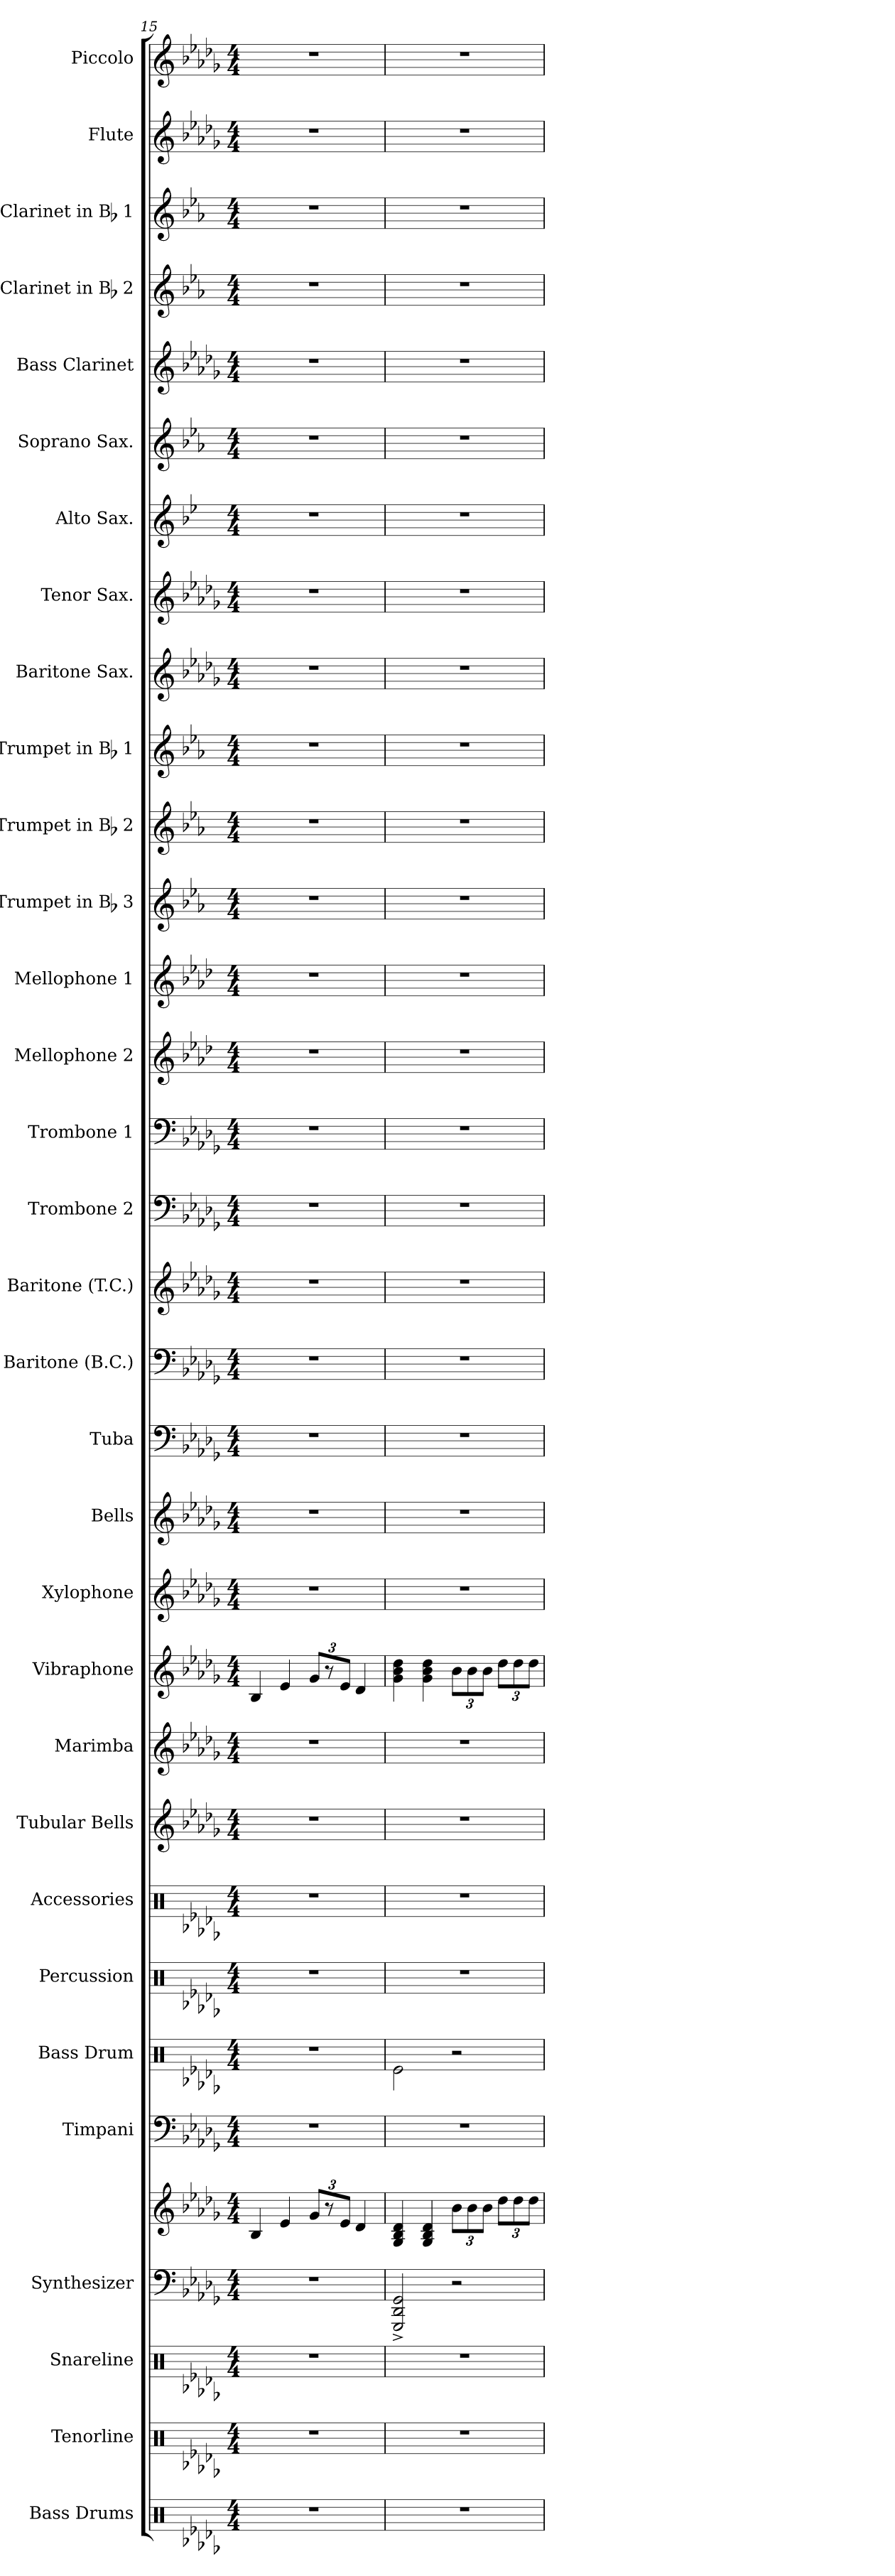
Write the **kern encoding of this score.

**kern	**kern	**kern	**kern	**kern	**kern	**kern	**kern	**kern	**kern	**kern	**kern	**kern	**kern	**kern	**kern	**kern	**kern	**kern	**kern	**kern	**kern	**kern	**kern	**kern	**kern	**kern	**kern	**kern	**kern	**kern	**kern	**kern
*part32	*part31	*part30	*part29	*part29	*part28	*part27	*part26	*part25	*part24	*part23	*part22	*part21	*part20	*part19	*part18	*part17	*part16	*part15	*part14	*part13	*part12	*part11	*part10	*part9	*part8	*part7	*part6	*part5	*part4	*part3	*part2	*part1
*staff33	*staff32	*staff31	*staff30	*staff29	*staff28	*staff27	*staff26	*staff25	*staff24	*staff23	*staff22	*staff21	*staff20	*staff19	*staff18	*staff17	*staff16	*staff15	*staff14	*staff13	*staff12	*staff11	*staff10	*staff9	*staff8	*staff7	*staff6	*staff5	*staff4	*staff3	*staff2	*staff1
*I"Bass Drums	*I"Tenorline	*I"Snareline	*I"Synthesizer	*	*I"Timpani	*I"Bass Drum	*I"Percussion	*I"Accessories	*I"Tubular Bells	*I"Marimba	*I"Vibraphone	*I"Xylophone	*I"Bells	*I"Tuba	*I"Baritone (B.C.)	*I"Baritone (T.C.)	*I"Trombone 2	*I"Trombone 1	*I"Mellophone 2	*I"Mellophone 1	*I"Trumpet in Bb 3	*I"Trumpet in Bb 2	*I"Trumpet in Bb 1	*I"Baritone Sax.	*I"Tenor Sax.	*I"Alto Sax.	*I"Soprano Sax.	*I"Bass Clarinet	*I"Clarinet in Bb 2	*I"Clarinet in Bb 1	*I"Flute	*I"Piccolo
*I'B. Dr.	*	*	*I'Synth	*	*I'Timp.	*I'B. Dr.	*I'Perc.	*I'Acc.	*I'T.B.	*I'Mrb.	*I'Vib.	*I'Xyl.	*I'Bls.	*I'Tuba	*I'Bar.	*I'Bar.	*I'Tbn. 2	*I'Tbn. 1	*I'Mello. 2	*I'Mello. 1	*	*	*	*I'B. Sx.	*I'T. Sx.	*I'A. Sx.	*I'S. Sx.	*I'B. Cl.	*	*	*I'Fl.	*I'Picc.
*clefX	*clefX	*clefX	*clefF4	*clefG2	*clefF4	*clefX	*clefX	*clefX	*clefG2	*clefG2	*clefG2	*clefG2	*clefG2	*clefF4	*clefF4	*clefG2	*clefF4	*clefF4	*clefG2	*clefG2	*clefG2	*clefG2	*clefG2	*clefG2	*clefG2	*clefG2	*clefG2	*clefG2	*clefG2	*clefG2	*clefG2	*clefG2
*	*	*	*	*	*	*	*	*	*	*	*	*	*ITrd-14c-24	*	*	*ITrd8c14	*	*	*ITrd4c7	*ITrd4c7	*ITrd1c2	*ITrd1c2	*ITrd1c2	*ITrd12c21	*ITrd8c14	*ITrd5c9	*ITrd1c2	*ITrd8c14	*ITrd1c2	*ITrd1c2	*	*ITrd-7c-12
*k[b-e-a-d-g-]	*k[b-e-a-d-g-]	*k[b-e-a-d-g-]	*k[b-e-a-d-g-]	*k[b-e-a-d-g-]	*k[b-e-a-d-g-]	*k[b-e-a-d-g-]	*k[b-e-a-d-g-]	*k[b-e-a-d-g-]	*k[b-e-a-d-g-]	*k[b-e-a-d-g-]	*k[b-e-a-d-g-]	*k[b-e-a-d-g-]	*k[b-e-a-d-g-]	*k[b-e-a-d-g-]	*k[b-e-a-d-g-]	*k[b-e-a-d-g-]	*k[b-e-a-d-g-]	*k[b-e-a-d-g-]	*k[b-e-a-d-g-]	*k[b-e-a-d-g-]	*k[b-e-a-d-g-]	*k[b-e-a-d-g-]	*k[b-e-a-d-g-]	*k[b-e-a-d-g-]	*k[b-e-a-d-g-]	*k[b-e-a-d-g-]	*k[b-e-a-d-g-]	*k[b-e-a-d-g-]	*k[b-e-a-d-g-]	*k[b-e-a-d-g-]	*k[b-e-a-d-g-]	*k[b-e-a-d-g-]
*D-:	*D-:	*D-:	*D-:	*D-:	*D-:	*D-:	*D-:	*D-:	*D-:	*D-:	*D-:	*D-:	*D-:	*D-:	*D-:	*D-:	*D-:	*D-:	*D-:	*D-:	*D-:	*D-:	*D-:	*D-:	*D-:	*D-:	*D-:	*D-:	*D-:	*D-:	*D-:	*D-:
*M4/4	*M4/4	*M4/4	*M4/4	*M4/4	*M4/4	*M4/4	*M4/4	*M4/4	*M4/4	*M4/4	*M4/4	*M4/4	*M4/4	*M4/4	*M4/4	*M4/4	*M4/4	*M4/4	*M4/4	*M4/4	*M4/4	*M4/4	*M4/4	*M4/4	*M4/4	*M4/4	*M4/4	*M4/4	*M4/4	*M4/4	*M4/4	*M4/4
=15	=15	=15	=15	=15	=15	=15	=15	=15	=15	=15	=15	=15	=15	=15	=15	=15	=15	=15	=15	=15	=15	=15	=15	=15	=15	=15	=15	=15	=15	=15	=15	=15
1r	1r	1r	1r	4B-/	1r	1r	1r	1r	1r	1r	4B-/	1r	1r	1r	1r	1r	1r	1r	1r	1r	1r	1r	1r	1r	1r	1r	1r	1r	1r	1r	1r	1r
.	.	.	.	4e-/	.	.	.	.	.	.	4e-/	.	.	.	.	.	.	.	.	.	.	.	.	.	.	.	.	.	.	.	.	.
.	.	.	.	12g-/L	.	.	.	.	.	.	12g-/L	.	.	.	.	.	.	.	.	.	.	.	.	.	.	.	.	.	.	.	.	.
.	.	.	.	12r	.	.	.	.	.	.	12r	.	.	.	.	.	.	.	.	.	.	.	.	.	.	.	.	.	.	.	.	.
.	.	.	.	12e-/J	.	.	.	.	.	.	12e-/J	.	.	.	.	.	.	.	.	.	.	.	.	.	.	.	.	.	.	.	.	.
.	.	.	.	4d-/	.	.	.	.	.	.	4d-/	.	.	.	.	.	.	.	.	.	.	.	.	.	.	.	.	.	.	.	.	.
=16	=16	=16	=16	=16	=16	=16	=16	=16	=16	=16	=16	=16	=16	=16	=16	=16	=16	=16	=16	=16	=16	=16	=16	=16	=16	=16	=16	=16	=16	=16	=16	=16
1r	1r	1r	2GGG-/^ 2DD-/^ 2GG-/^	4G-/ 4B-/ 4d-/	1r	2Re\	1r	1r	1r	1r	4g-\ 4b-\ 4dd-\	1r	1r	1r	1r	1r	1r	1r	1r	1r	1r	1r	1r	1r	1r	1r	1r	1r	1r	1r	1r	1r
.	.	.	.	4G-/ 4B-/ 4d-/	.	.	.	.	.	.	4g-\ 4b-\ 4dd-\	.	.	.	.	.	.	.	.	.	.	.	.	.	.	.	.	.	.	.	.	.
*	*	*	*	*Xbrackettup	*	*	*	*	*	*	*Xbrackettup	*	*	*	*	*	*	*	*	*	*	*	*	*	*	*	*	*	*	*	*	*
.	.	.	2r	12b-\L	.	2r	.	.	.	.	12b-\L	.	.	.	.	.	.	.	.	.	.	.	.	.	.	.	.	.	.	.	.	.
.	.	.	.	12b-\	.	.	.	.	.	.	12b-\	.	.	.	.	.	.	.	.	.	.	.	.	.	.	.	.	.	.	.	.	.
.	.	.	.	12b-\J	.	.	.	.	.	.	12b-\J	.	.	.	.	.	.	.	.	.	.	.	.	.	.	.	.	.	.	.	.	.
.	.	.	.	12dd-\L	.	.	.	.	.	.	12dd-\L	.	.	.	.	.	.	.	.	.	.	.	.	.	.	.	.	.	.	.	.	.
.	.	.	.	12dd-\	.	.	.	.	.	.	12dd-\	.	.	.	.	.	.	.	.	.	.	.	.	.	.	.	.	.	.	.	.	.
.	.	.	.	12dd-\J	.	.	.	.	.	.	12dd-\J	.	.	.	.	.	.	.	.	.	.	.	.	.	.	.	.	.	.	.	.	.
=	=	=	=	=	=	=	=	=	=	=	=	=	=	=	=	=	=	=	=	=	=	=	=	=	=	=	=	=	=	=	=	=
*-	*-	*-	*-	*-	*-	*-	*-	*-	*-	*-	*-	*-	*-	*-	*-	*-	*-	*-	*-	*-	*-	*-	*-	*-	*-	*-	*-	*-	*-	*-	*-	*-
